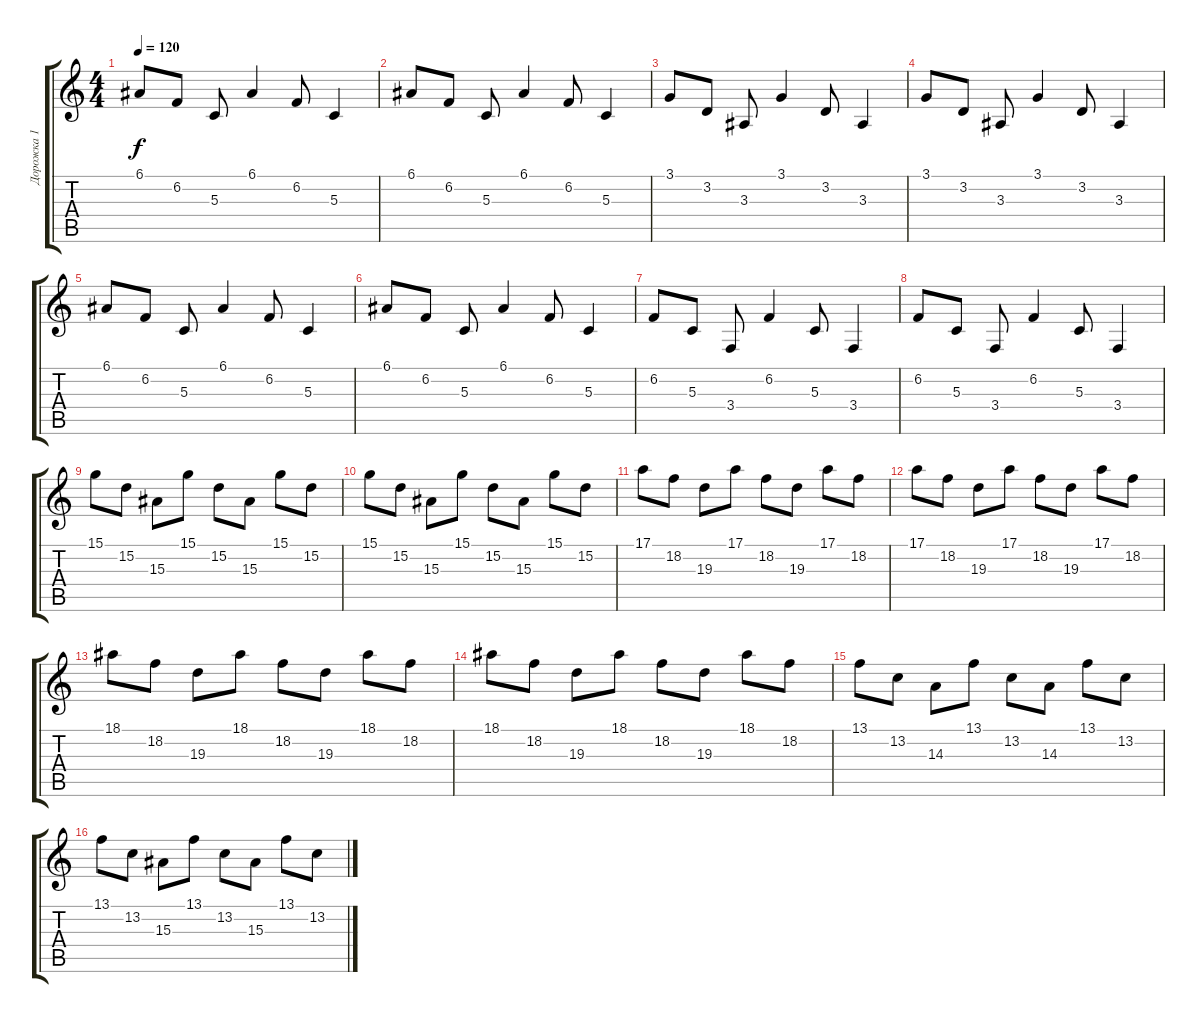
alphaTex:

\track ("Дорожка 1" "Дорожка 1") {instrument brightacousticpiano}
\staff {score tabs}
\tuning (E4 B3 G3 D3 A2 E2) {hide}
\ts (4 4)
\tempo 120
\clef g2
\ks c
6.1.8{dy f} 6.2.8 5.3.8 6.1.4 6.2.8 5.3.4 |
6.1.8 6.2.8 5.3.8 6.1.4 6.2.8 5.3.4 |
3.1.8 3.2.8 3.3.8 3.1.4 3.2.8 3.3.4 |
3.1.8 3.2.8 3.3.8 3.1.4 3.2.8 3.3.4 |
6.1.8 6.2.8 5.3.8 6.1.4 6.2.8 5.3.4 |
6.1.8 6.2.8 5.3.8 6.1.4 6.2.8 5.3.4 |
6.2.8 5.3.8 3.4.8 6.2.4 5.3.8 3.4.4 |
6.2.8 5.3.8 3.4.8 6.2.4 5.3.8 3.4.4 |
15.1.8 15.2.8 15.3.8 15.1.8 15.2.8 15.3.8 15.1.8 15.2.8 |
15.1.8 15.2.8 15.3.8 15.1.8 15.2.8 15.3.8 15.1.8 15.2.8 |
17.1.8 18.2.8 19.3.8 17.1.8 18.2.8 19.3.8 17.1.8 18.2.8 |
17.1.8 18.2.8 19.3.8 17.1.8 18.2.8 19.3.8 17.1.8 18.2.8 |
18.1.8 18.2.8 19.3.8 18.1.8 18.2.8 19.3.8 18.1.8 18.2.8 |
18.1.8 18.2.8 19.3.8 18.1.8 18.2.8 19.3.8 18.1.8 18.2.8 |
13.1.8 13.2.8 14.3.8 13.1.8 13.2.8 14.3.8 13.1.8 13.2.8 |
13.1.8 13.2.8 15.3.8 13.1.8 13.2.8 15.3.8 13.1.8 13.2.8
